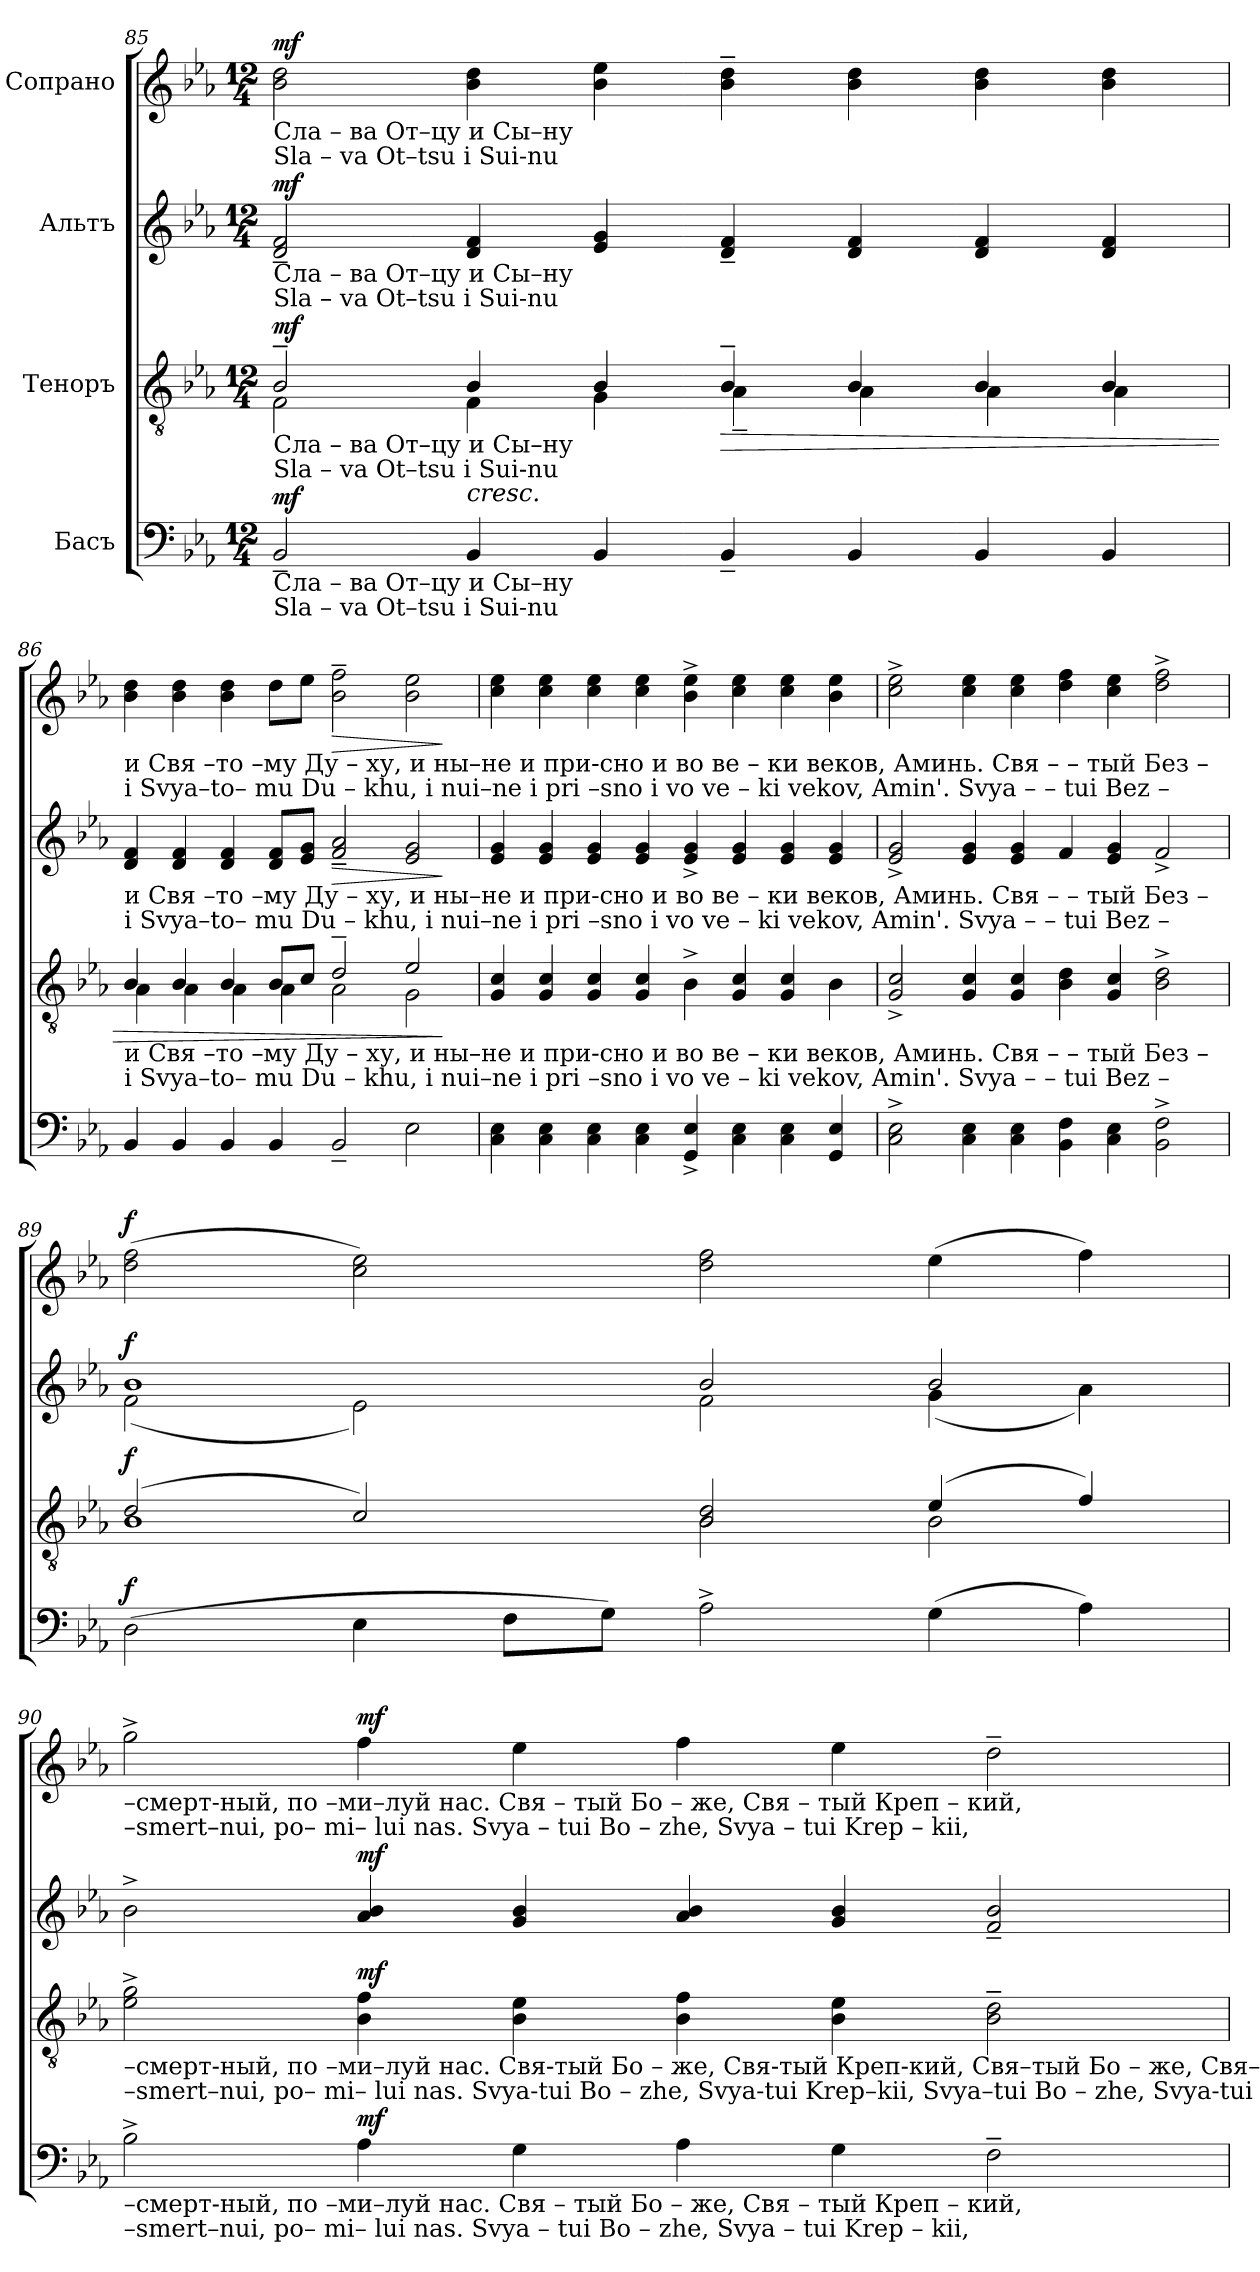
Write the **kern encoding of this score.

**kern	**dynam	**kern	**dynam	**kern	**dynam	**kern	**dynam
*part4	*part4	*part3	*part3	*part2	*part2	*part1	*part1
*staff4	*staff4	*staff3	*staff3	*staff2	*staff2	*staff1	*staff1
*I"Басъ	*	*I"Теноръ	*	*I"Альтъ	*	*I"Сопрано	*
*clefF4	*	*clefGv2	*	*clefG2	*	*clefG2	*
*k[b-e-a-]	*	*k[b-e-a-]	*	*k[b-e-a-]	*	*k[b-e-a-]	*
*M12/4	*	*M12/4	*	*M12/4	*	*M12/4	*
=85	=85	=85	=85	=85	=85	=85	=85
*	*	*^	*	*	*	*	*
!	!	!	!	!	!	!	!LO:TX:b:t=Сла  –  ва    От–цу    и      Сы–ну	!
!	!	!	!	!	!	!	!LO:TX:b:t=Sla   –   va    Ot–tsu    i       Sui-nu	!
!	!	!	!	!	!LO:TX:b:t=Сла  –  ва    От–цу    и      Сы–ну	!	!	!
!	!	!	!	!	!LO:TX:b:t=Sla   –   va    Ot–tsu    i       Sui-nu	!	!	!
!	!	!LO:TX:b:t=Сла  –  ва    От–цу    и      Сы–ну	!	!	!	!	!	!
!	!	!LO:TX:b:t=Sla   –   va    Ot–tsu    i       Sui-nu	!	!	!	!	!	!
!LO:TX:b:t=Сла  –  ва    От–цу    и      Сы–ну	!	!	!	!	!	!	!	!
!LO:TX:b:t=Sla   –   va    Ot–tsu    i       Sui-nu	!	!	!	!	!	!	!	!
!	!LO:DY:a	!	!	!LO:DY:a	!	!LO:DY:a	!	!LO:DY:a
2BB-~/	mf	2B-~/	2F\	mf	2d/~ 2f/~	mf	2b-\ 2dd\	mf
!	!	!	!	!LO:HP:b	!	!	!	!
4BB-/	.	4B-/	4F\	<	4d/ 4f/	.	4b-\ 4dd\	.
4BB-/	.	4B-/	4G\	.	4e-/ 4g/	.	4b-\ 4ee-\	.
!	!	!	!	!LO:HP:b	!	!	!	!
4BB-~/	.	4B-~/	4A-~\	>	4d/~ 4f/~	.	4b-\~ 4dd\~	.
4BB-/	.	4B-/	4A-\	.	4d/ 4f/	.	4b-\ 4dd\	.
4BB-/	.	4B-/	4A-\	.	4d/ 4f/	.	4b-\ 4dd\	.
4BB-/	.	4B-/	4A-\	.	4d/ 4f/	.	4b-\ 4dd\	.
!!LO:LB:g=z
=86	=86	=86	=86	=86	=86	=86	=86	=86
!	!	!	!	!	!	!	!LO:TX:b:t=и    Свя –то –му       Ду –  ху,        и   ны–не   и при-сно и   во     ве  – ки веков, Аминь.    Свя     –     –    тый  Без –	!
!	!	!	!	!	!	!	!LO:TX:b:t=i    Svya–to– mu      Du – khu,      i    nui–ne   i  pri –sno  i    vo     ve  – ki   vekov, Amin'.     Svya    –      –    tui    Bez –	!
!	!	!	!	!	!LO:TX:b:t=и    Свя –то –му       Ду –  ху,        и   ны–не   и при-сно и   во     ве  – ки веков, Аминь.    Свя     –     –    тый  Без –	!	!	!
!	!	!	!	!	!LO:TX:b:t=i    Svya–to– mu      Du – khu,      i    nui–ne   i  pri –sno  i    vo     ve  – ki   vekov, Amin'.     Svya    –      –    tui    Bez –	!	!	!
!	!	!LO:TX:b:t=и    Свя –то –му       Ду –  ху,        и   ны–не   и при-сно и   во     ве  – ки веков, Аминь.    Свя     –     –    тый  Без –	!	!	!	!	!	!
!	!	!LO:TX:b:t=i    Svya–to– mu      Du – khu,      i    nui–ne   i  pri –sno  i    vo     ve  – ki   vekov, Amin'.     Svya    –      –    tui    Bez –	!	!	!	!	!	!
4BB-/	.	4B-/	4A-\	.	4d/ 4f/	.	4b-\ 4dd\	.
4BB-/	.	4B-/	4A-\	.	4d/ 4f/	.	4b-\ 4dd\	.
4BB-/	.	4B-/	4A-\	.	4d/ 4f/	.	4b-\ 4dd\	.
4BB-/	.	8B-/L	4A-\	.	8d/ 8f/L	.	8dd\L	.
.	.	8c/J	.	.	8e-/ 8g/J	.	8ee-\J	.
!	!	!	!	!	!	!LO:HP:b	!	!LO:HP:b
2BB-~/	.	2d~/	2A-\	.	2f/~ 2a-/~	>	2b-\~ 2ff\~	>
2E-\	.	2e-/	2G\	.	2e-/ 2g/	.	2b-\ 2ee-\	.
*	*	*v	*v	*	*	*	*	*
.	.	.	[ ]	.	]	.	]
=87	=87	=87	=87	=87	=87	=87	=87
4C\ 4E-\	.	4G/ 4c/	.	4e-/ 4g/	.	4cc\ 4ee-\	.
4C\ 4E-\	.	4G/ 4c/	.	4e-/ 4g/	.	4cc\ 4ee-\	.
4C\ 4E-\	.	4G/ 4c/	.	4e-/ 4g/	.	4cc\ 4ee-\	.
4C\ 4E-\	.	4G/ 4c/	.	4e-/ 4g/	.	4cc\ 4ee-\	.
4GG/^ 4E-/^	.	4B-^\	.	4e-/^ 4g/^	.	4b-\^ 4ee-\^	.
4C\ 4E-\	.	4G/ 4c/	.	4e-/ 4g/	.	4cc\ 4ee-\	.
4C\ 4E-\	.	4G/ 4c/	.	4e-/ 4g/	.	4cc\ 4ee-\	.
4GG/ 4E-/	.	4B-\	.	4e-/ 4g/	.	4b-\ 4ee-\	.
=88	=88	=88	=88	=88	=88	=88	=88
2C\^ 2E-\^	.	2G/^ 2c/^	.	2e-/^ 2g/^	.	2cc\^ 2ee-\^	.
4C\ 4E-\	.	4G/ 4c/	.	4e-/ 4g/	.	4cc\ 4ee-\	.
4C\ 4E-\	.	4G/ 4c/	.	4e-/ 4g/	.	4cc\ 4ee-\	.
4BB-\ 4F\	.	4B-\ 4d\	.	4f/	.	4dd\ 4ff\	.
4C\ 4E-\	.	4G/ 4c/	.	4e-/ 4g/	.	4cc\ 4ee-\	.
2BB-\^ 2F\^	.	2B-\^ 2d\^	.	2f^/	.	2dd\^ 2ff\^	.
=89	=89	=89	=89	=89	=89	=89	=89
*	*	*^	*	*^	*	*	*
!	!LO:DY:a	!	!	!LO:DY:a	!	!	!LO:DY:a	!	!LO:DY:a
(2D\	f	(2d/	1B-	f	1b-	(2f\	f	(2dd\ 2ff\	f
4E-\	.	2c/)	.	.	.	2e-\)	.	2cc\ 2ee-\)	.
8F\L	.	.	.	.	.	.	.	.	.
8G\J)	.	.	.	.	.	.	.	.	.
2A-^\	.	2B-/ 2d/	2B-\	.	2b-/	2f\	.	2dd\ 2ff\	.
(4G\	.	(4e-/	2B-\	.	2b-/	(4g\	.	(4ee-\	.
4A-\)	.	4f/)	.	.	.	4a-\)	.	4ff\)	.
*	*	*v	*v	*	*	*	*	*	*
!!LO:PB:g=z
=90	=90	=90	=90	=90	=90	=90	=90	=90
!	!	!	!	!	!	!	!LO:TX:b:t=–смерт-ный, по –ми–луй нас.       Свя     –    тый           Бо     –      же,                 Свя    –    тый            Креп    –     кий,	!
!	!	!	!	!	!	!	!LO:TX:b:t=–smert–nui,   po– mi– lui  nas.       Svya    –    tui             Bo    –      zhe,                Svya   –    tui               Krep    –     kii,	!
!	!	!	!	!LO:TX:b:t=–смерт-ный, по –ми–луй нас.      Свя-тый  Бо – же,   Свя-тый Креп-кий,  Свя–тый Бо – же,    Свя–тый  Креп-кий,	!	!	!	!
!	!	!	!	!LO:TX:b:t=–smert–nui,   po– mi– lui  nas.      Svya-tui   Bo – zhe, Svya-tui  Krep–kii,    Svya–tui   Bo – zhe,  Svya-tui     Krep-kii,	!	!	!	!
!	!	!LO:TX:b:t=–смерт-ный, по –ми–луй нас.      Свя-тый  Бо – же,   Свя-тый Креп-кий,  Свя–тый Бо – же,    Свя–тый  Креп-кий,	!	!	!	!	!	!
!	!	!LO:TX:b:t=–smert–nui,   po– mi– lui  nas.      Svya-tui   Bo – zhe, Svya-tui  Krep–kii,    Svya–tui   Bo – zhe,  Svya-tui     Krep-kii,	!	!	!	!	!	!
!LO:TX:b:t=–смерт-ный, по –ми–луй нас.       Свя     –    тый           Бо     –      же,                 Свя    –    тый            Креп    –     кий,	!	!	!	!	!	!	!	!
!LO:TX:b:t=–smert–nui,   po– mi– lui  nas.       Svya    –    tui             Bo    –      zhe,                Svya   –    tui               Krep    –     kii,	!	!	!	!	!	!	!	!
*	*	*	*	*v	*v	*	*	*
2B-^\	.	2e-\^ 2g\^	.	2b-^\	.	2gg^\	.
!	!LO:DY:a	!	!LO:DY:a	!	!LO:DY:a	!	!LO:DY:a
4A-\	mf	4B-\ 4f\	mf	4a-/ 4b-/	mf	4ff\	mf
4G\	.	4B-\ 4e-\	.	4g/ 4b-/	.	4ee-\	.
4A-\	.	4B-\ 4f\	.	4a-/ 4b-/	.	4ff\	.
4G\	.	4B-\ 4e-\	.	4g/ 4b-/	.	4ee-\	.
2F~\	.	2B-\~ 2d\~	.	2f/~ 2b-/~	.	2dd~\	.
=	=	=	=	=	=	=	=
*-	*-	*-	*-	*-	*-	*-	*-
